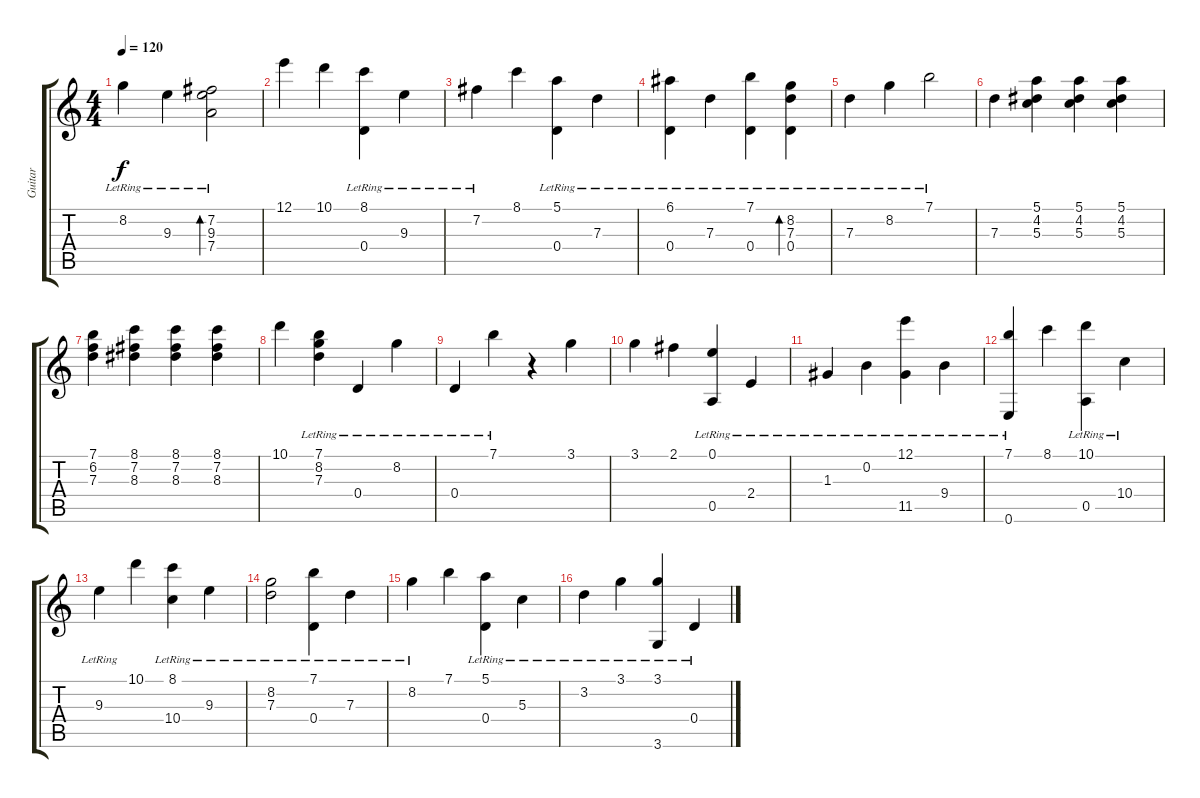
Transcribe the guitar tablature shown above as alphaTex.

\track ("Guitar" "Guitar") {instrument acousticguitarsteel}
\staff {score tabs}
\tuning (E4 B3 G3 D3 A2 E2) {hide}
\ts (4 4)
\tempo 120
\clef g2
\ks c
8.2{lr}.4{dy f} 9.3{lr}.4 (7.2{lr} 9.3{lr} 7.4{lr}).2{bd 480} |
12.1.4 10.1.4 (8.1{lr} 0.4{lr}).4 9.3{lr}.4 |
7.2{lr}.4 8.1.4 (5.1{lr} 0.4{lr}).4 7.3{lr}.4 |
(6.1{lr} 0.4{lr}).4 7.3{lr}.4 (7.1{lr} 0.4{lr}).4 (8.2{lr} 7.3{lr} 0.4{lr}).4{bd 480} |
7.3{lr}.4 8.2{lr}.4 7.1{lr}.2 |
7.3.4 (5.1 4.2 5.3).4 (5.1 4.2 5.3).4 (5.1 4.2 5.3).4 |
(7.1 6.2 7.3).4 (8.1 7.2 8.3).4 (8.1 7.2 8.3).4 (8.1 7.2 8.3).4 |
10.1.4 (7.1{lr} 8.2{lr} 7.3{lr}).4 0.4{lr}.4 8.2{lr}.4 |
0.4{lr}.4 7.1{lr}.4 r.4 3.1.4 |
3.1.4 2.1.4 (0.1{lr} 0.5{lr}).4 2.4{lr}.4 |
1.3{lr}.4 0.2{lr}.4 (12.1{lr} 11.5{lr}).4 9.4{lr}.4 |
(7.1{lr} 0.6{lr}).4 8.1.4 (10.1{lr} 0.5{lr}).4 10.4{lr}.4 |
9.3{lr}.4 10.1.4 (8.1{lr} 10.4{lr}).4 9.3{lr}.4 |
(8.2 7.3{lr}).2 (7.1{lr} 0.4{lr}).4 7.3{lr}.4 |
8.2{lr}.4 7.1.4 (5.1{lr} 0.4{lr}).4 5.3{lr}.4 |
3.2{lr}.4 3.1{lr}.4 (3.1{lr} 3.6{lr}).4 0.4{lr}.4
